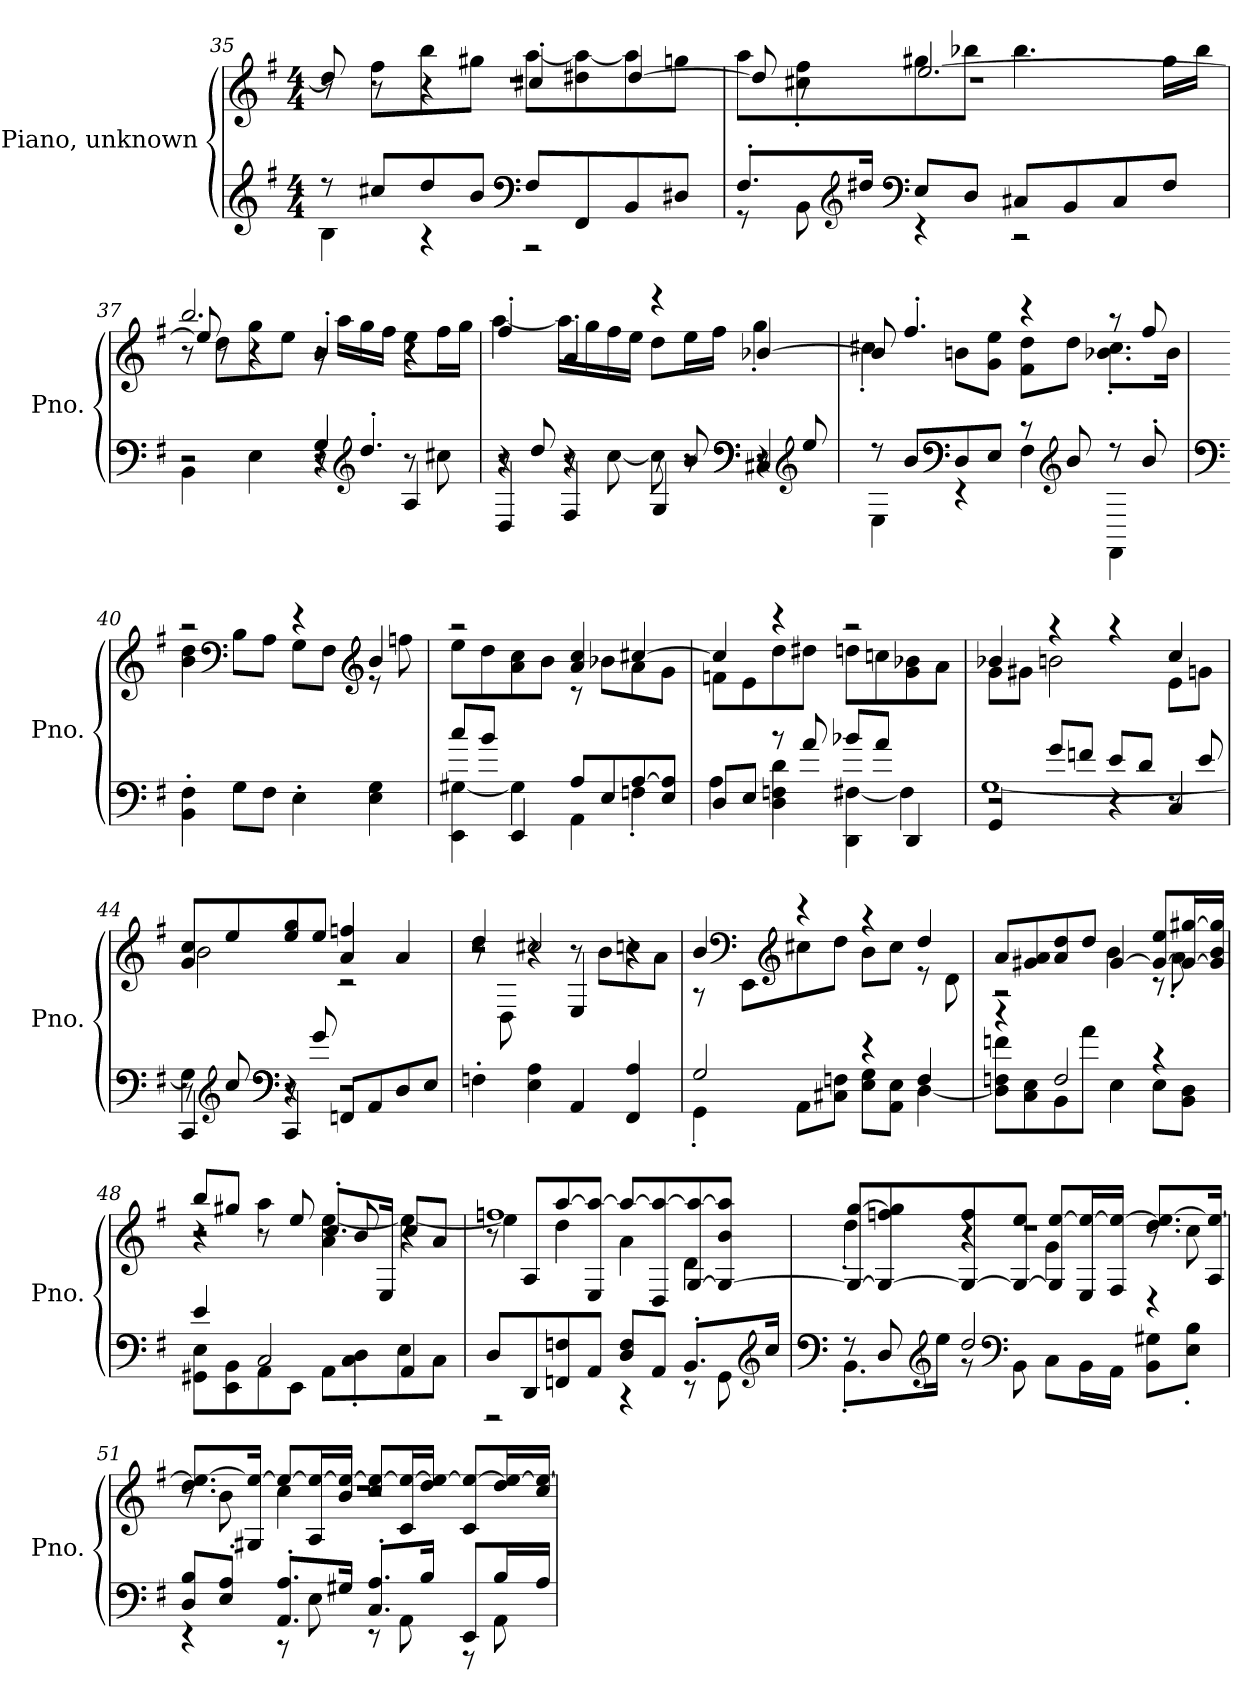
**kern	**kern
*part1	*part1
*staff2	*staff1
*I"Piano, unknown	*
*I'Pno.	*
*clefG2	*clefG2
*k[f#]	*k[f#]
*M4/4	*M4/4
=35	=35
*^	*^
*	*	*	*^
8r	4B\	1r	8r	8dd/]
8cc#X/L	.	.	8ff#\L	8r
8dd/	4r	.	8bb\	4r
8b/J	.	.	8gg#X\J	.
*clefF4	*	*	*	*
8F#/L	2r	.	[8aa\L	4cc#X'/
8FF#/	.	.	8dd#X\ 8aa\_	.
8BB/	.	.	8aa\]	[4dd#/
8D#X/J	.	.	8ggn\J	.
!!LO:LB:g=z	!!	!!
=36	=36	=36	=36	=36
8.F#'/L	8r	1r	8aa\L	8dd#/]
.	8BB\	.	8cc#X\' 8ff#\'	8r
*clefG2	*	*	*	*
16dd#X/Jk	.	.	.	.
*clefF4	*	*	*	*
8E/L	4r	.	8gg#X\	[2.ee/
8D/J	.	.	8bb-X\J	.
8C#X/L	2r	.	4.bb-\	.
8BB/	.	.	.	.
8C#/	.	.	.	.
8F#/J	.	.	16gg#\LL	.
.	.	.	16bb-\JJ	.
=37	=37	=37	=37	=37
*	*^	*	*	*
2r	4BB\	2r	2.bb/	8r	8ee/]
.	.	.	.	8dd\L	8r
.	4E\	.	.	8gg\	4r
.	.	.	.	8ee\J	.
8r	4r	4G/	.	16r	4b'/
.	.	.	.	16aa\LL	.
*clefG2	*	*	*	*	*
4.dd'/	.	.	.	16gg\	.
.	.	.	.	16ff#\JJ	.
.	8r	4A/	4r	8ee\L	4r
.	8cc#X\	.	.	16ff#\L	.
.	.	.	.	16gg\JJ	.
*	*	*	*	*v	*v
!!LO:LB:g=z
=38	=38	=38	=38	=38
8r	4r	4D/	4ff#'/	[4aa\
8dd/	.	.	.	.
4r	8r	4F#/	4a'/	16aa\LL]
.	.	.	.	16gg\
.	[8cc\	.	.	16ff#\
.	.	.	.	16ee\JJ
8r	8cc\]	4G/	4r	8dd\L
8b/	8r	.	.	16ee\L
.	.	.	.	16ff#\JJ
*clefF4	*	*	*	*
8r	4r	4C#X/	[4b-X/	4gg'\
*clefG2	*	*	*	*
8ee/	.	.	.	.
*	*v	*v	*	*
=39	=39	=39	=39
8r	4E\	8b-/]	4cc#X'\
8b/L	.	4.ff#'/	.
*clefF4	*	*	*
8D/	4r	.	8bn\L
8E/J	.	.	8g\ 8ee\J
8r	4F#\	4r	8f#\ 8dd\L
*clefG2	*	*	*
8b/	.	.	8dd\J
8r	4FF#\	8r	8.b-X\' 8.cc#\'L
8b'/	.	8ff#/	.
.	.	.	16b-\Jk
*v	*v	*	*
!!LO:LB:g=z	!!
=40	=40	=40
*clefF4	*	*
4BB\' 4F#\'	2r	4b\ 4dd\
*	*clefF4	*
8G\L	.	8B\L
8F#\J	.	8A\J
4E'\	4r	8G\L
.	.	8F#\J
*	*clefG2	*
4E\ 4G\	4b/	8r
.	.	8ffn\
=41	=41	=41
*^	*	*
8cc/L	4EE\ [4G#X\	2r	8ee\L
8b/J	.	.	8dd\
4EE/	4G#\]	.	8a\ 8cc\
.	.	.	8b\J
8A/L	4AA\	4a/ 4cc/	8r
8E/	.	.	8b-X\L
[8A/	4Fn'\	[4cc#X/	8a\
8E/ 8A/]J	.	.	8g\J
=42	=42	=42	=42
8D/L	4A\	4cc#/]	8fn\L
8E/J	.	.	8e\
8r	4D\ 4Fn\ 4d\	4r	8dd\
8a/	.	.	8dd#X\J
8b-X/L	4DD\ [4F#X\	2r	8ddn\L
8a/J	.	.	8ccn\
4DD/	4F#\]	.	8g\ 8b-X\
.	.	.	8a\J
!!LO:PB:g=z	!!
=43	=43	=43	=43
*	*^	*	*
4GG/	[1G	2r	4b-X/	8g\L
.	.	.	.	8g#X\J
8g/L	.	.	4r	2bn\
8fn/J	.	.	.	.
8e/L	.	4r	4r	.
8d/J	.	.	.	.
8r	.	4C/	4cc/	8e\L
8e/	.	.	.	8gn\J
=44	=44	=44	=44	=44
8r	4G\]	4CC/	8g/ 8cc/L	2b\
*clefG2	*	*	*	*
8cc/	.	.	8ee/	.
*clefF4	*	*	*	*
8r	4r	4CC/	8ee/ 8gg/	.
8g/	.	.	8ee/J	.
8FFn/L	2r	2r	4a/ 4ffn/	2r
8AA/	.	.	.	.
8D/	.	.	4a/	.
8E/J	.	.	.	.
*v	*v	*v	*	*
=45	=45	=45
*	*	*^
4Fn'\	4dd/	8r	2r
.	.	8D\	.
4E\ 4A\	2cc#X/	4r	.
4AA/	.	8r	4E/
.	.	8b\L	.
4FF#/ 4A/	4r	8ccn\	4r
.	.	8a\J	.
*	*	*v	*v
!!LO:LB:g=z
=46	=46	=46
*^	*	*
2G/	4GG'\	4b/	8r
*	*	*clefF4	*
.	.	.	8EE\L
*	*	*clefG2	*
.	8AA\L	4r	8cc#X\
.	8C#X\ 8Fn\J	.	8dd\J
4r	8E\ 8G\L	4r	8b\L
.	8AA\ 8E\J	.	8cc#\J
4F/	[4D\	4dd/	8r
.	.	.	8d\
=47	=47	=47	=47
4r	8D\] 8Fn\ 8fn\L	8a/L	2r
.	8C\ 8E\	8g#X/ 8a/	.
2F/	8BB\	8a/ 8dd/	.
.	8a\J	8dd/J	.
.	4E\	[4g#/	4b\
4r	8E\L	8g#/_ 8ee/L	8r
.	8BB\ 8D\J	16g#/_ [16gg#X/L	8a'\
.	.	16g#/] 16b/ 16gg#/]JJ	.
=48	=48	=48	=48
*	*	*	*^
4e/	8GG#X\ 8E\L	2r	4r	8bb/L
.	8EE\ 8BB\	.	.	8gg#X/J
2C/	8AA\	.	4aa\	8r
.	8EE\J	.	.	8ee/
.	8AA\L	8r	4a\ [4ee\	8.cc'/L
.	8C\' 8D\'	8b/	.	.
.	.	.	.	16E/Jk
4AA/	8E\	4r	4ee\_	8cc/L
.	8C\J	.	.	8a/J
!!LO:LB:g=z	!!	!!
=49	=49	=49	=49	=49
8D/L	2r	1ffn	4ee\]	8r
8DD/	.	.	.	8A/L
8FFn/ 8Fn/	.	.	4dd\	[8aa/
8AA/J	.	.	.	8E/ 8aa/_J
8D/ 8F/L	4r	.	4a\	8aa/L_
8AA/J	.	.	.	8D/ 8aa/_
8.BB'/L	8r	.	4d\	[8G/ 8aa/_
.	8GG\	.	.	8G/_ 8b/ 8aa/]J
*clefG2	*	*	*	*
16cc/Jk	.	.	.	.
=50	=50	=50	=50	=50
*clefF4	*	*	*	*
8r	8.BB'\L	1r	4dd'\	8G/_ [8gg/L
8D/	.	.	.	8G/_ 8ffn/ 8gg/]
*clefG2	*	*	*	*
.	16ee\Jk	.	.	.
2dd/	8r	.	4r	8G/_ 8ff/
*clefF4	*	*	*	*
.	8BB\	.	.	8G/_ 8ee/J
.	8C\L	.	4g\	8G/] [8ee/L
.	16BB\L	.	.	16E/ 16ee/_L
.	16AA\JJ	.	.	16F#/ 16ee/_JJ
4r	8BB\ 8G#X\L	.	8r	8.dd/ 8.ee/_L
.	8E\' 8B\'J	.	8cc\	.
.	.	.	.	16A/ 16ee/_Jk
!!LO:LB:g=z	!!	!!
=51	=51	=51	=51	=51
8D/ 8B/L	4r	1r	8r	8.dd/ 8.ee/_L
8E/' 8A/'J	.	.	8b\	.
.	.	.	.	16G#X/ 16ee/_Jk
8.AA/' 8.A/'L	8r	.	4cc\	8ee/L_
.	8E\	.	.	16A/ 16ee/_L
16G#X/Jk	.	.	.	16b/ 16ee/_JJ
8.C/' 8.A/'L	8r	.	2r	8cc/ 8ee/_L
.	8AA\	.	.	16c/ 16ee/_L
16B/Jk	.	.	.	16dd/ 16ee/_JJ
8EE/L	8r	.	.	8c/ 8ee/_L
16B/L	8AA\	.	.	16dd/ 16ee/_L
16A/JJ	.	.	.	16cc/ 16ee/_JJ
*v	*v	*	*	*
*	*v	*v	*v
=	=
*-	*-
